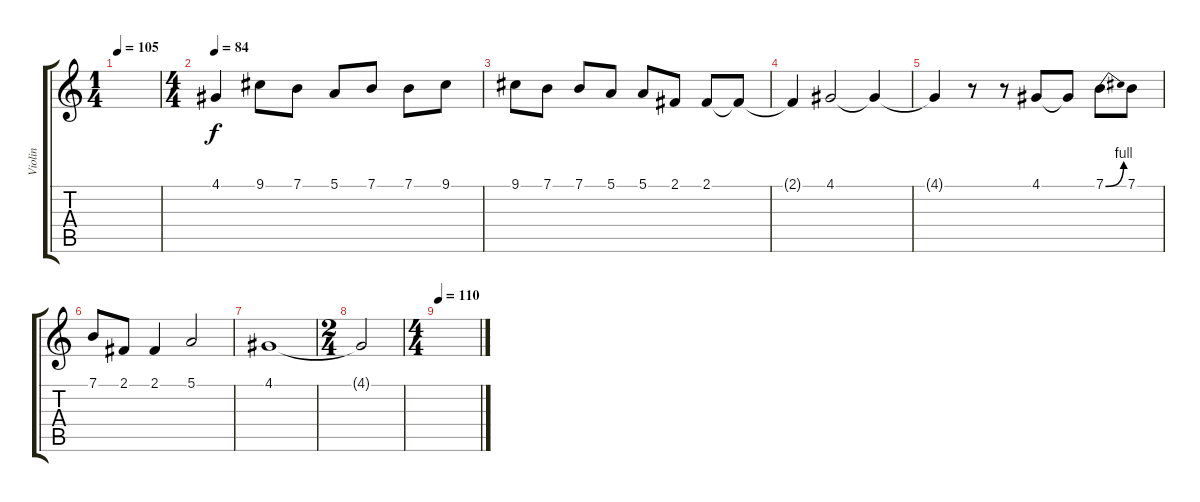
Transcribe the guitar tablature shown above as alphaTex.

\track ("Violin" "Violin") {instrument violin}
\staff {score tabs}
\tuning (E4 B3 G3 D3 A2 E2) {hide}
\ts (1 4)
\tempo 105
\clef g2
\ks c
|
\ts (4 4)
\tempo 84
4.1.4 9.1.8 7.1.8 5.1.8 7.1.8 7.1.8 9.1.8 |
9.1.8 7.1.8 7.1.8 5.1.8 5.1.8 2.1.8 2.1.8 2.1{t}.8 |
2.1{t}.4 4.1.2 4.1{t}.4 |
4.1{t}.4 r.8 r.8 4.1.8 4.1{t}.8 7.1{be (bend 0 0 60 4)}.8 7.1.8 |
7.1.8 2.1.8 2.1.4 5.1.2 |
4.1.1 |
\ts (2 4)
4.1{t}.2 |
\ts (4 4)
\tempo 110
